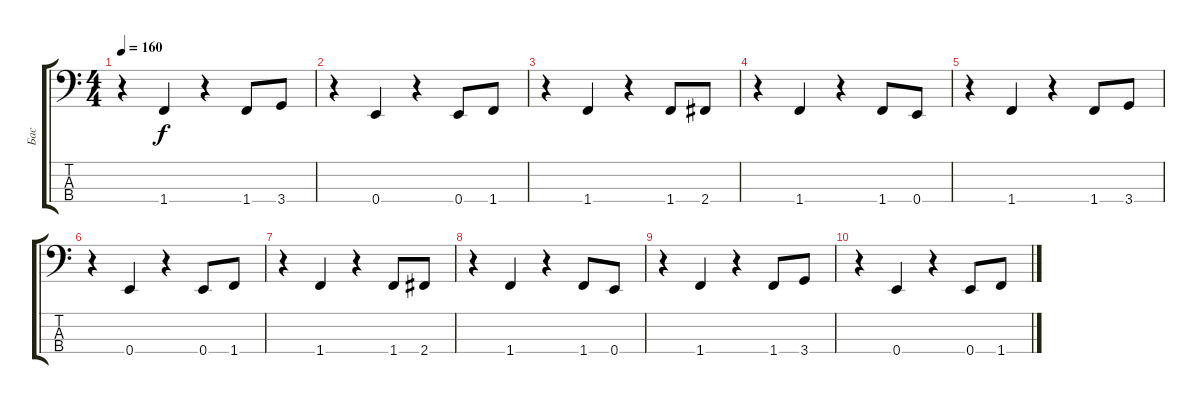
\track ("Бас" "Бас") {instrument electricbassfinger}
\staff {score tabs}
\tuning (G2 D2 A1 E1) {hide}
\ts (4 4)
\tempo 160
\clef f4
\ks c
r.4{dy f} 1.4.4 r.4 1.4.8 3.4.8 |
r.4 0.4.4 r.4 0.4.8 1.4.8 |
r.4 1.4.4 r.4 1.4.8 2.4.8 |
r.4 1.4.4 r.4 1.4.8 0.4.8 |
r.4 1.4.4 r.4 1.4.8 3.4.8 |
r.4 0.4.4 r.4 0.4.8 1.4.8 |
r.4 1.4.4 r.4 1.4.8 2.4.8 |
r.4 1.4.4 r.4 1.4.8 0.4.8 |
r.4 1.4.4 r.4 1.4.8 3.4.8 |
r.4 0.4.4 r.4 0.4.8 1.4.8
